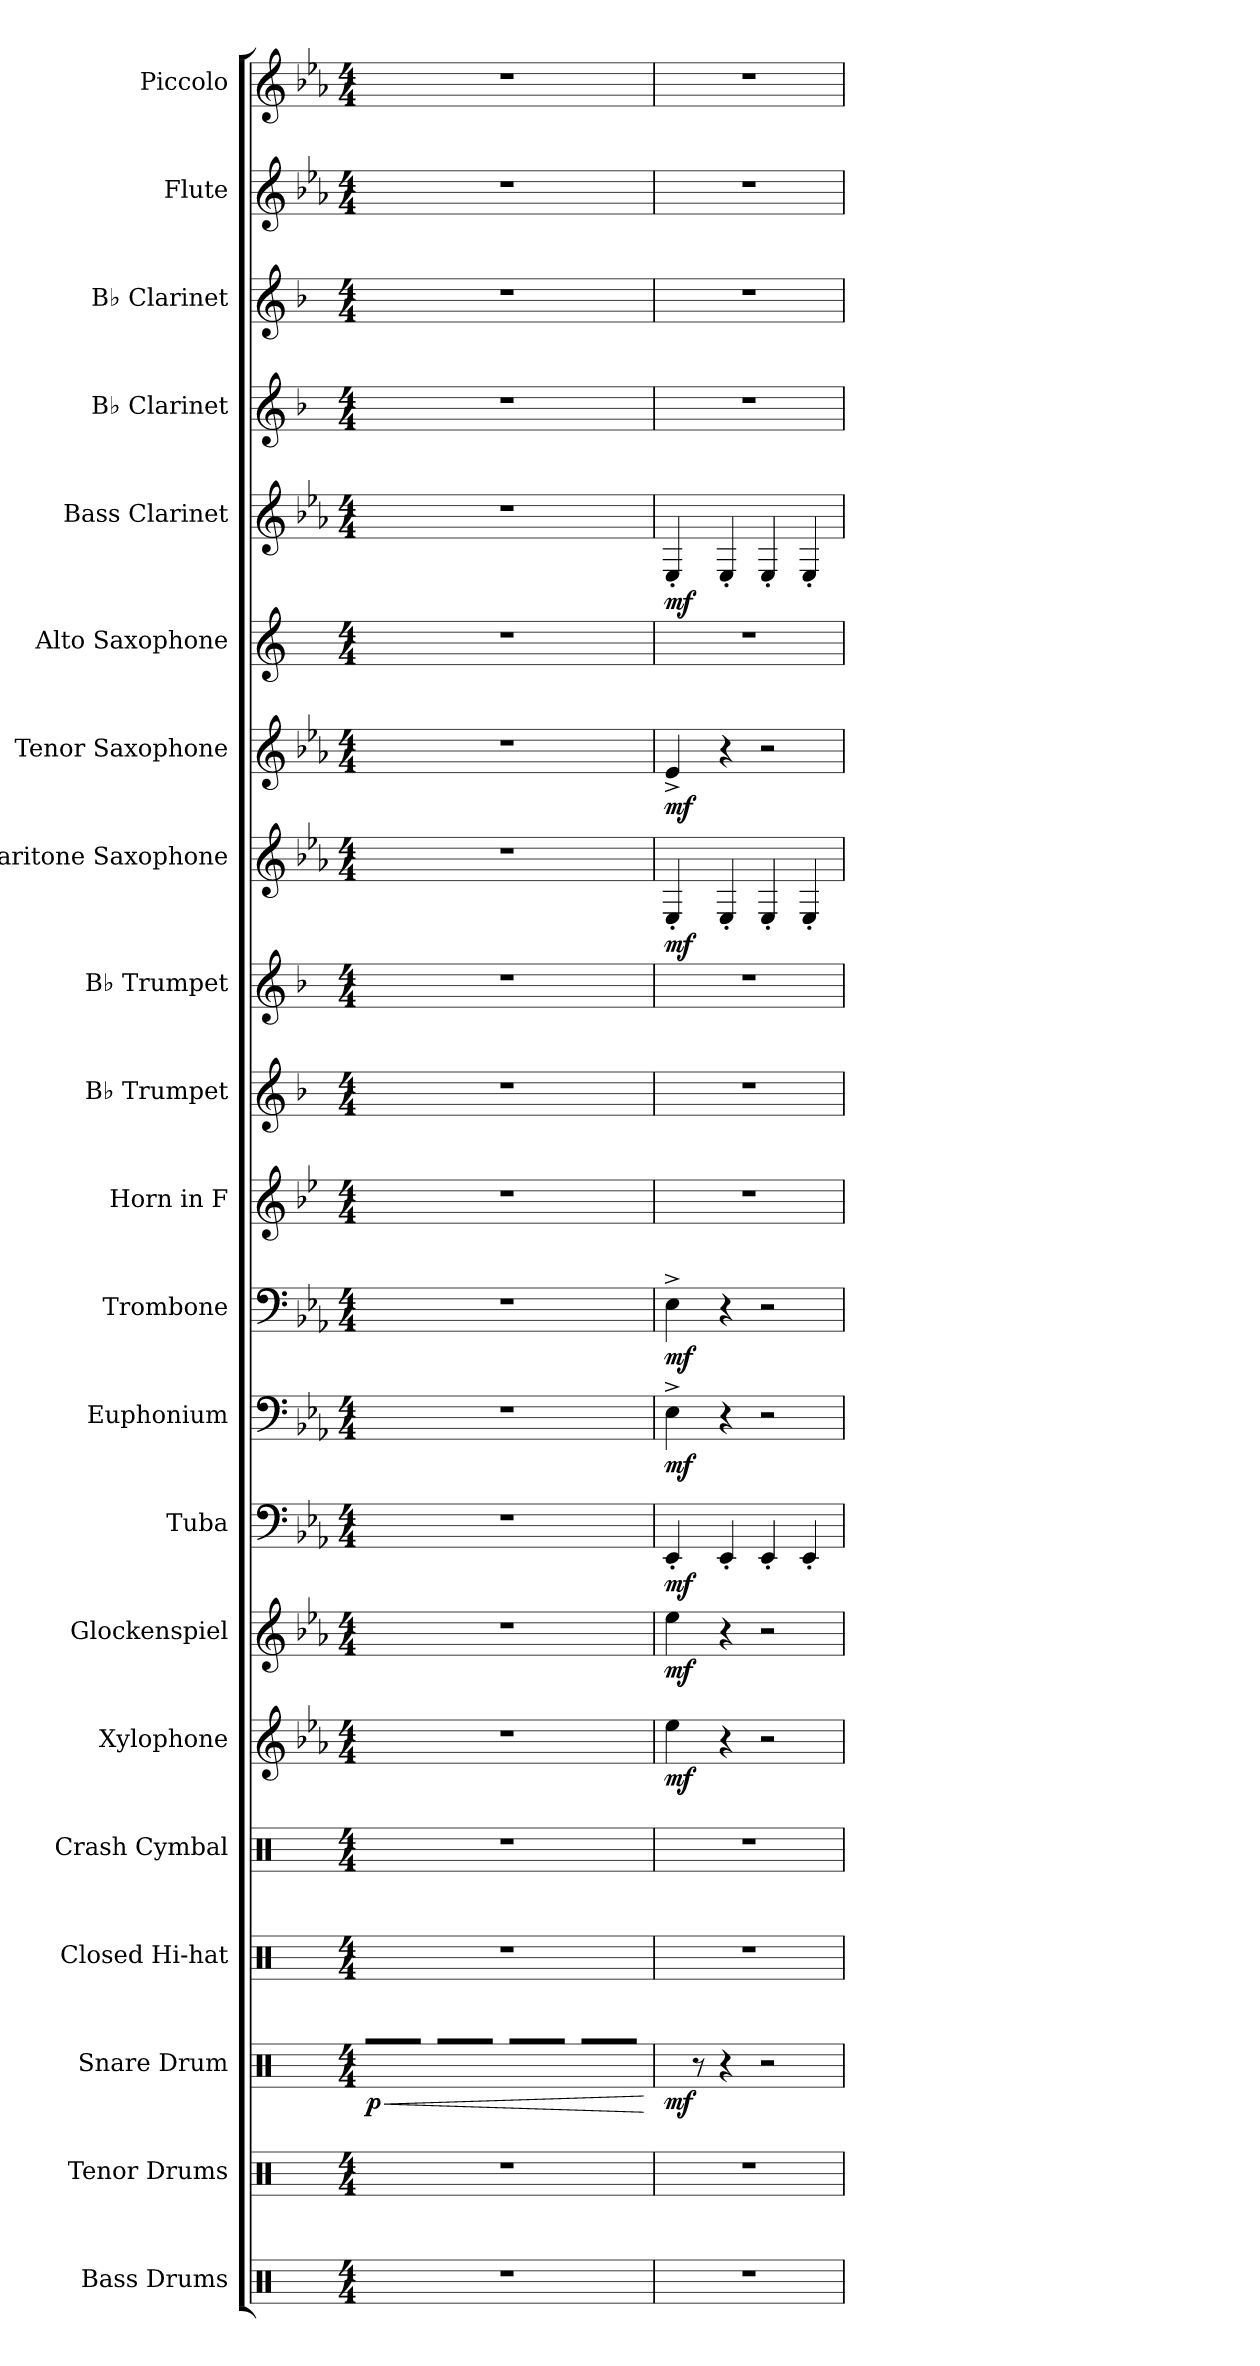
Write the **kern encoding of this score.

**kern	**kern	**kern	**dynam	**kern	**kern	**kern	**dynam	**kern	**dynam	**kern	**dynam	**kern	**dynam	**kern	**dynam	**kern	**kern	**kern	**kern	**dynam	**kern	**dynam	**kern	**kern	**dynam	**kern	**kern	**kern	**kern
*part21	*part20	*part19	*part19	*part18	*part17	*part16	*part16	*part15	*part15	*part14	*part14	*part13	*part13	*part12	*part12	*part11	*part10	*part9	*part8	*part8	*part7	*part7	*part6	*part5	*part5	*part4	*part3	*part2	*part1
*staff21	*staff20	*staff19	*staff19	*staff18	*staff17	*staff16	*staff16	*staff15	*staff15	*staff14	*staff14	*staff13	*staff13	*staff12	*staff12	*staff11	*staff10	*staff9	*staff8	*staff8	*staff7	*staff7	*staff6	*staff5	*staff5	*staff4	*staff3	*staff2	*staff1
*I"Bass Drums	*I"Tenor Drums	*I"Snare Drum	*	*I"Closed Hi-hat	*I"Crash Cymbal	*I"Xylophone	*	*I"Glockenspiel	*	*I"Tuba	*	*I"Euphonium	*	*I"Trombone	*	*I"Horn in F	*I"B♭ Trumpet	*I"B♭ Trumpet	*I"Baritone Saxophone	*	*I"Tenor Saxophone	*	*I"Alto Saxophone	*I"Bass Clarinet	*	*I"B♭ Clarinet	*I"B♭ Clarinet	*I"Flute	*I"Piccolo
*I'B.D.	*I'T.D.	*I'S.D.	*	*I'Hi-hat	*I'Cr. Cym.	*I'Xyl.	*	*I'Glk.	*	*I'Tba.	*	*I'Euph.	*	*I'Tbn.	*	*	*I'B♭ Tpt.	*I'B♭ Tpt.	*I'Bar. Sax.	*	*I'T. Sax.	*	*I'A. Sax.	*I'B. Cl.	*	*I'B♭ Cl.	*I'B♭ Cl.	*I'Fl.	*I'Picc.
*clefX	*clefX	*clefX	*	*clefX	*clefX	*clefG2	*	*clefG2	*	*clefF4	*	*clefF4	*	*clefF4	*	*clefG2	*clefG2	*clefG2	*clefG2	*	*clefG2	*	*clefG2	*clefG2	*	*clefG2	*clefG2	*clefG2	*clefG2
*	*	*	*	*	*	*ITrd-7c-12	*	*ITrd-14c-24	*	*	*	*	*	*	*	*ITrd4c7	*ITrd1c2	*ITrd1c2	*ITrd12c21	*	*ITrd8c14	*	*ITrd5c9	*ITrd8c14	*	*ITrd1c2	*ITrd1c2	*	*ITrd-7c-12
*k[]	*k[]	*k[]	*	*k[]	*k[]	*k[b-e-a-]	*	*k[b-e-a-]	*	*k[b-e-a-]	*	*k[b-e-a-]	*	*k[b-e-a-]	*	*k[b-e-a-]	*k[b-e-a-]	*k[b-e-a-]	*k[b-e-a-]	*	*k[b-e-a-]	*	*k[b-e-a-]	*k[b-e-a-]	*	*k[b-e-a-]	*k[b-e-a-]	*k[b-e-a-]	*k[b-e-a-]
*M4/4	*M4/4	*M4/4	*	*M4/4	*M4/4	*M4/4	*	*M4/4	*	*M4/4	*	*M4/4	*	*M4/4	*	*M4/4	*M4/4	*M4/4	*M4/4	*	*M4/4	*	*M4/4	*M4/4	*	*M4/4	*M4/4	*M4/4	*M4/4
*MM170	*MM170	*MM170	*	*MM170	*MM170	*MM170	*	*MM170	*	*MM170	*	*MM170	*	*MM170	*	*MM170	*MM170	*MM170	*MM170	*	*MM170	*	*MM170	*MM170	*	*MM170	*MM170	*MM170	*MM170
=1	=1	=1	=1	=1	=1	=1	=1	=1	=1	=1	=1	=1	=1	=1	=1	=1	=1	=1	=1	=1	=1	=1	=1	=1	=1	=1	=1	=1	=1
!	!	!	!LO:DY:b	!	!	!	!	!	!	!	!	!	!	!	!	!	!	!	!	!	!	!	!	!	!	!	!	!	!
1r	1r	16R/LL	p	1r	1r	1r	.	1r	.	1r	.	1r	.	1r	.	1r	1r	1r	1r	.	1r	.	1r	1r	.	1r	1r	1r	1r
!	!	!	!LO:HP:b	!	!	!	!	!	!	!	!	!	!	!	!	!	!	!	!	!	!	!	!	!	!	!	!	!	!
.	.	16R/	<	.	.	.	.	.	.	.	.	.	.	.	.	.	.	.	.	.	.	.	.	.	.	.	.	.	.
.	.	16R/	.	.	.	.	.	.	.	.	.	.	.	.	.	.	.	.	.	.	.	.	.	.	.	.	.	.	.
.	.	16R/JJ	.	.	.	.	.	.	.	.	.	.	.	.	.	.	.	.	.	.	.	.	.	.	.	.	.	.	.
.	.	16R/LL	.	.	.	.	.	.	.	.	.	.	.	.	.	.	.	.	.	.	.	.	.	.	.	.	.	.	.
.	.	16R/	.	.	.	.	.	.	.	.	.	.	.	.	.	.	.	.	.	.	.	.	.	.	.	.	.	.	.
.	.	16R/	.	.	.	.	.	.	.	.	.	.	.	.	.	.	.	.	.	.	.	.	.	.	.	.	.	.	.
.	.	16R/JJ	.	.	.	.	.	.	.	.	.	.	.	.	.	.	.	.	.	.	.	.	.	.	.	.	.	.	.
.	.	16R/LL	.	.	.	.	.	.	.	.	.	.	.	.	.	.	.	.	.	.	.	.	.	.	.	.	.	.	.
.	.	16R/	.	.	.	.	.	.	.	.	.	.	.	.	.	.	.	.	.	.	.	.	.	.	.	.	.	.	.
.	.	16R/	.	.	.	.	.	.	.	.	.	.	.	.	.	.	.	.	.	.	.	.	.	.	.	.	.	.	.
.	.	16R/JJ	.	.	.	.	.	.	.	.	.	.	.	.	.	.	.	.	.	.	.	.	.	.	.	.	.	.	.
.	.	16R/LL	.	.	.	.	.	.	.	.	.	.	.	.	.	.	.	.	.	.	.	.	.	.	.	.	.	.	.
.	.	16R/	.	.	.	.	.	.	.	.	.	.	.	.	.	.	.	.	.	.	.	.	.	.	.	.	.	.	.
.	.	16R/	.	.	.	.	.	.	.	.	.	.	.	.	.	.	.	.	.	.	.	.	.	.	.	.	.	.	.
.	.	16R/JJ	.	.	.	.	.	.	.	.	.	.	.	.	.	.	.	.	.	.	.	.	.	.	.	.	.	.	.
.	.	.	[	.	.	.	.	.	.	.	.	.	.	.	.	.	.	.	.	.	.	.	.	.	.	.	.	.	.
=2	=2	=2	=2	=2	=2	=2	=2	=2	=2	=2	=2	=2	=2	=2	=2	=2	=2	=2	=2	=2	=2	=2	=2	=2	=2	=2	=2	=2	=2
!	!	!	!LO:DY:b	!	!	!	!LO:DY:b	!	!LO:DY:b	!	!LO:DY:b	!	!LO:DY:b	!	!LO:DY:b	!	!	!	!	!LO:DY:b	!	!LO:DY:b	!	!	!LO:DY:b	!	!	!	!
1r	1r	8R/	mf	1r	1r	4eee-\	mf	4eeee-\	mf	4EE-'/	mf	4E-^\	mf	4E-^\	mf	1r	1r	1r	4EE-'/	mf	4E-^/	mf	1r	4EE-'/	mf	1r	1r	1r	1r
.	.	8r	.	.	.	.	.	.	.	.	.	.	.	.	.	.	.	.	.	.	.	.	.	.	.	.	.	.	.
.	.	4r	.	.	.	4r	.	4r	.	4EE-'/	.	4r	.	4r	.	.	.	.	4EE-'/	.	4r	.	.	4EE-'/	.	.	.	.	.
.	.	2r	.	.	.	2r	.	2r	.	4EE-'/	.	2r	.	2r	.	.	.	.	4EE-'/	.	2r	.	.	4EE-'/	.	.	.	.	.
.	.	.	.	.	.	.	.	.	.	4EE-'/	.	.	.	.	.	.	.	.	4EE-'/	.	.	.	.	4EE-'/	.	.	.	.	.
=	=	=	=	=	=	=	=	=	=	=	=	=	=	=	=	=	=	=	=	=	=	=	=	=	=	=	=	=	=
*-	*-	*-	*-	*-	*-	*-	*-	*-	*-	*-	*-	*-	*-	*-	*-	*-	*-	*-	*-	*-	*-	*-	*-	*-	*-	*-	*-	*-	*-
